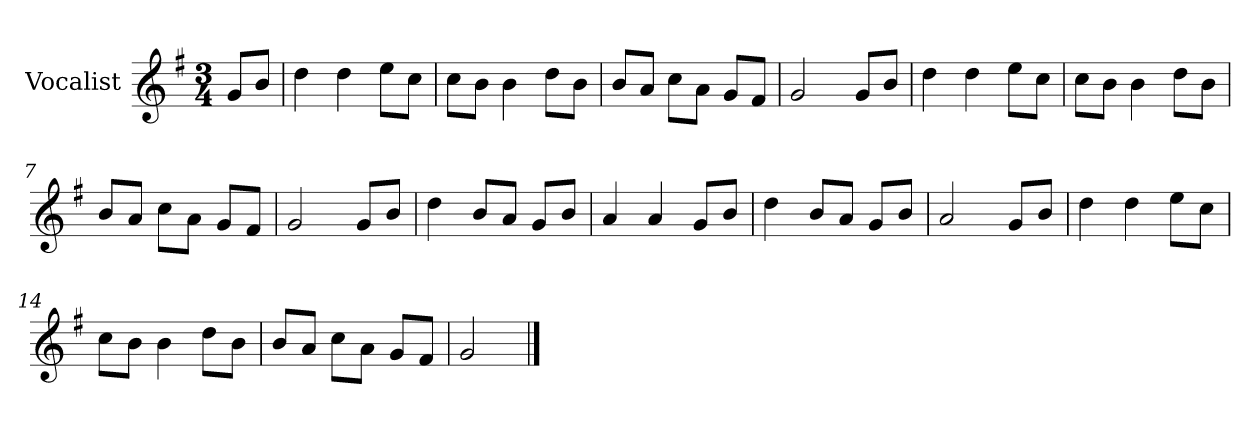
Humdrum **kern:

**kern
*part1
*staff1
*I"Vocalist
*k[f#]
*G:
*M3/4
=
8gL
8bJ
=1
4dd
4dd
8eeL
8ccJ
=2
8ccL
8bJ
4b
8ddL
8bJ
=3
8bL
8aJ
8ccL
8aJ
8gL
8f#J
=4
2g
8gL
8bJ
=5
4dd
4dd
8eeL
8ccJ
=6
8ccL
8bJ
4b
8ddL
8bJ
=7
8bL
8aJ
8ccL
8aJ
8gL
8f#J
=8
2g
8gL
8bJ
=9
4dd
8bL
8aJ
8gL
8bJ
=10
4a
4a
8gL
8bJ
=11
4dd
8bL
8aJ
8gL
8bJ
=12
2a
8gL
8bJ
=13
4dd
4dd
8eeL
8ccJ
=14
8ccL
8bJ
4b
8ddL
8bJ
=15
8bL
8aJ
8ccL
8aJ
8gL
8f#J
=16
2g
==
*-
